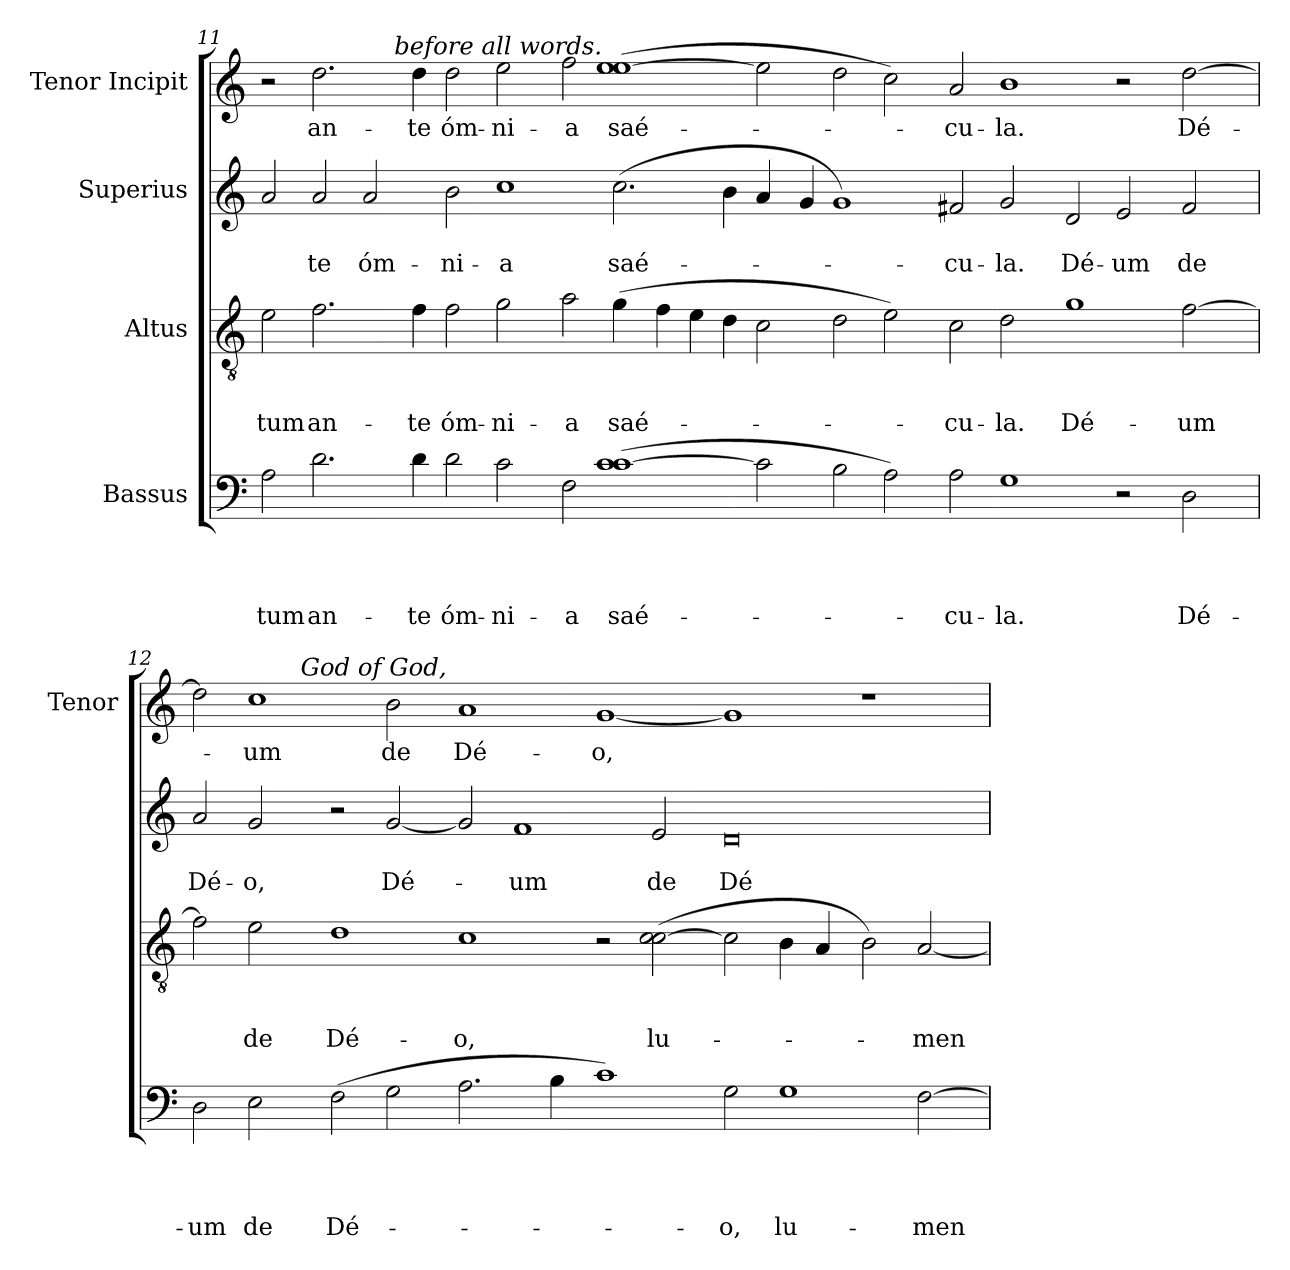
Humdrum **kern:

**kern	**text	**text	**text	**text	**kern	**text	**text	**text	**kern	**text	**text	**kern	**text
*part4	*part4	*part4	*part4	*part4	*part3	*part3	*part3	*part3	*part2	*part2	*part2	*part1	*part1
*staff4	*staff4	*staff4	*staff4	*staff4	*staff3	*staff3	*staff3	*staff3	*staff2	*staff2	*staff2	*staff1	*staff1
*I"Bassus	*	*	*	*	*I"Altus	*	*	*	*I"Superius	*	*	*I"Tenor Incipit	*
*	*	*	*	*	*	*	*	*	*	*	*	*I'Tenor	*
!!LO:LB:g=z
*clefF4	*	*	*	*	*clefGv2	*	*	*	*clefG2	*	*	*clefG2	*
*k[]	*	*	*	*	*k[]	*	*	*	*k[]	*	*	*k[]	*
*C:	*	*	*	*	*C:	*	*	*	*C:	*	*	*C:	*
=11	=11	=11	=11	=11	=11	=11	=11	=11	=11	=11	=11	=11	=11
!	!	!	!	!LO:LY:b	!	!	!	!LO:LY:b	!	!	!	!	!
*	*	*	*	*	*	*	*	*	*	*	*	*^	*
2A\	.	.	.	-tum	2e\	.	.	-tum	2a/	.	.	2r	1ryy	.
!	!	!	!	!LO:LY:b	!	!	!	!LO:LY:b	!	!	!LO:LY:b	!	!	!LO:LY:b
2.d\	.	.	.	an-	2.f\	.	.	an-	2a/	.	-te	2.dd\	.	an-
!	!	!	!	!	!	!	!	!	!	!	!LO:LY:b	!	!	!
.	.	.	.	.	.	.	.	.	2a/	.	óm-	.	8ryy	.
.	.	.	.	.	.	.	.	.	.	.	.	.	32ryy	.
!	!	!	!	!	!	!	!	!	!	!	!	!	!LO:TX:a:i:t=before all words.	!
.	.	.	.	.	.	.	.	.	.	.	.	.	1ryy	.
!	!	!	!	!LO:LY:b	!	!	!	!LO:LY:b	!	!	!	!	!	!LO:LY:b
4d\	.	.	.	-te	4f\	.	.	-te	.	.	.	4dd\	.	-te
!	!	!	!	!LO:LY:b	!	!	!	!LO:LY:b	!	!	!LO:LY:b	!	!	!LO:LY:b
2d\	.	.	.	óm-	2f\	.	.	óm-	2b\	.	-ni-	2dd\	.	óm-
!	!	!	!	!LO:LY:b	!	!	!	!LO:LY:b	!	!	!LO:LY:b	!	!	!LO:LY:b
2c\	.	.	.	-ni-	2g\	.	.	-ni-	1cc	.	-a	2ee\	.	-ni-
.	.	.	.	.	.	.	.	.	.	.	.	.	1ryy	.
!	!	!	!	!LO:LY:b	!	!	!	!LO:LY:b	!	!	!	!	!	!LO:LY:b
2F\	.	.	.	-a	2a\	.	.	-a	.	.	.	2ff\	.	-a
!	!	!	!	!LO:LY:b	!	!	!	!LO:LY:b	!	!	!LO:LY:b	!	!	!LO:LY:b
(>1c [>1c	.	.	.	saé-	(>4g\	.	.	saé-	(>2.cc\	.	saé-	(>1ee [>1ee	.	saé-
.	.	.	.	.	.	.	.	.	.	.	.	.	1ryy	.
.	.	.	.	.	4f\	.	.	.	.	.	.	.	.	.
.	.	.	.	.	4e\	.	.	.	.	.	.	.	.	.
.	.	.	.	.	4d\	.	.	.	4b\	.	.	.	.	.
2c\]	.	.	.	.	2c\	.	.	.	4a/	.	.	2ee\]	.	.
.	.	.	.	.	.	.	.	.	.	.	.	.	1ryy	.
.	.	.	.	.	.	.	.	.	4g/	.	.	.	.	.
2B\	.	.	.	.	2d\	.	.	.	1g)	.	.	2dd\	.	.
2A\)	.	.	.	.	2e\)	.	.	.	.	.	.	2cc\)	.	.
.	.	.	.	.	.	.	.	.	.	.	.	.	1ryy	.
!	!	!	!	!LO:LY:b	!	!	!	!LO:LY:b	!	!	!LO:LY:b	!	!	!LO:LY:b
2A\	.	.	.	-cu-	2c\	.	.	-cu-	2f#X/	.	-cu-	2a/	.	-cu-
!	!	!	!	!LO:LY:b	!	!	!	!LO:LY:b	!	!	!LO:LY:b	!	!	!LO:LY:b
1G	.	.	.	-la.	2d\	.	.	-la.	2g/	.	-la.	1b	.	-la.
.	.	.	.	.	.	.	.	.	.	.	.	.	1ryy	.
!	!	!	!	!	!	!	!	!LO:LY:b	!	!	!LO:LY:b	!	!	!
.	.	.	.	.	1g	.	.	Dé-	2d/	.	Dé-	.	.	.
!	!	!	!	!	!	!	!	!	!	!	!LO:LY:b	!	!	!
2r	.	.	.	.	.	.	.	.	2e/	.	-um	2r	.	.
.	.	.	.	.	.	.	.	.	.	.	.	.	2ryy	.
!	!	!	!	!LO:LY:b	!	!	!	!LO:LY:b	!	!	!LO:LY:b	!	!	!LO:LY:b
2D\	.	.	.	Dé-	[<2f\	.	.	-um	2f#/	.	de	[<2dd\	.	Dé-
.	.	.	.	.	.	.	.	.	.	.	.	.	4ryy	.
.	.	.	.	.	.	.	.	.	.	.	.	.	16.ryy	.
!!LO:PB:g=z	!!
=12	=12	=12	=12	=12	=12	=12	=12	=12	=12	=12	=12	=12	=12	=12
!	!	!	!	!LO:LY:b	!	!	!	!	!	!	!LO:LY:b	!	!	!
2D\	.	.	.	-um	2f\]	.	.	.	2a/	.	Dé-	2dd\]	2ryy	.
!	!	!	!	!LO:LY:b	!	!	!	!LO:LY:b	!	!	!LO:LY:b	!	!	!LO:LY:b
2E\	.	.	.	de	2e\	.	.	de	2g/	.	-o,	1cc	4ryy	-um
.	.	.	.	.	.	.	.	.	.	.	.	.	16ryy	.
!	!	!	!	!	!	!	!	!	!	!	!	!	!LO:TX:a:i:t=God of God,	!
.	.	.	.	.	.	.	.	.	.	.	.	.	1ryy	.
!	!	!	!	!LO:LY:b	!	!	!	!LO:LY:b	!	!	!	!	!	!
(>2F\	.	.	.	Dé-	1d	.	.	Dé-	2r	.	.	.	.	.
!	!	!	!	!	!	!	!	!	!	!	!LO:LY:b	!	!	!LO:LY:b
2G\	.	.	.	.	.	.	.	.	[<2g/	.	Dé-	2b\	.	de
.	.	.	.	.	.	.	.	.	.	.	.	.	1ryy	.
!	!	!	!	!	!	!	!	!LO:LY:b	!	!	!	!	!	!LO:LY:b
2.A\	.	.	.	.	1c	.	.	-o,	2g/]	.	.	1a	.	Dé-
!	!	!	!	!	!	!	!	!	!	!	!LO:LY:b	!	!	!
.	.	.	.	.	.	.	.	.	1f	.	-um	.	.	.
4B\	.	.	.	.	.	.	.	.	.	.	.	.	.	.
.	.	.	.	.	.	.	.	.	.	.	.	.	1ryy	.
!	!	!	!	!	!	!	!	!	!	!	!	!	!	!LO:LY:b
1c)	.	.	.	.	2r	.	.	.	.	.	.	[<1g	.	-o,
!	!	!	!	!	!	!	!	!LO:LY:b	!	!	!LO:LY:b	!	!	!
.	.	.	.	.	(>2c\ [>2c\	.	.	lu-	2e/	.	de	.	.	.
.	.	.	.	.	.	.	.	.	.	.	.	.	1ryy	.
!	!	!	!	!LO:LY:b	!	!	!	!	!	!	!LO:LY:b	!	!	!
2G\	.	.	.	-o,	2c\]	.	.	.	0d	.	Dé-	1g]	.	.
!	!	!	!	!LO:LY:b	!	!	!	!	!	!	!	!	!	!
1G	.	.	.	lu-	4B\	.	.	.	.	.	.	.	.	.
.	.	.	.	.	4A/	.	.	.	.	.	.	.	.	.
.	.	.	.	.	.	.	.	.	.	.	.	.	1ryy	.
.	.	.	.	.	2B\)	.	.	.	.	.	.	1r	.	.
!	!	!	!	!LO:LY:b	!	!	!	!LO:LY:b	!	!	!	!	!	!
[>2F\	.	.	.	-men	[>2A/	.	.	-men	.	.	.	.	.	.
.	.	.	.	.	.	.	.	.	.	.	.	.	8.ryy	.
*	*	*	*	*	*	*	*	*	*	*	*	*v	*v	*
=	=	=	=	=	=	=	=	=	=	=	=	=	=
*-	*-	*-	*-	*-	*-	*-	*-	*-	*-	*-	*-	*-	*-
